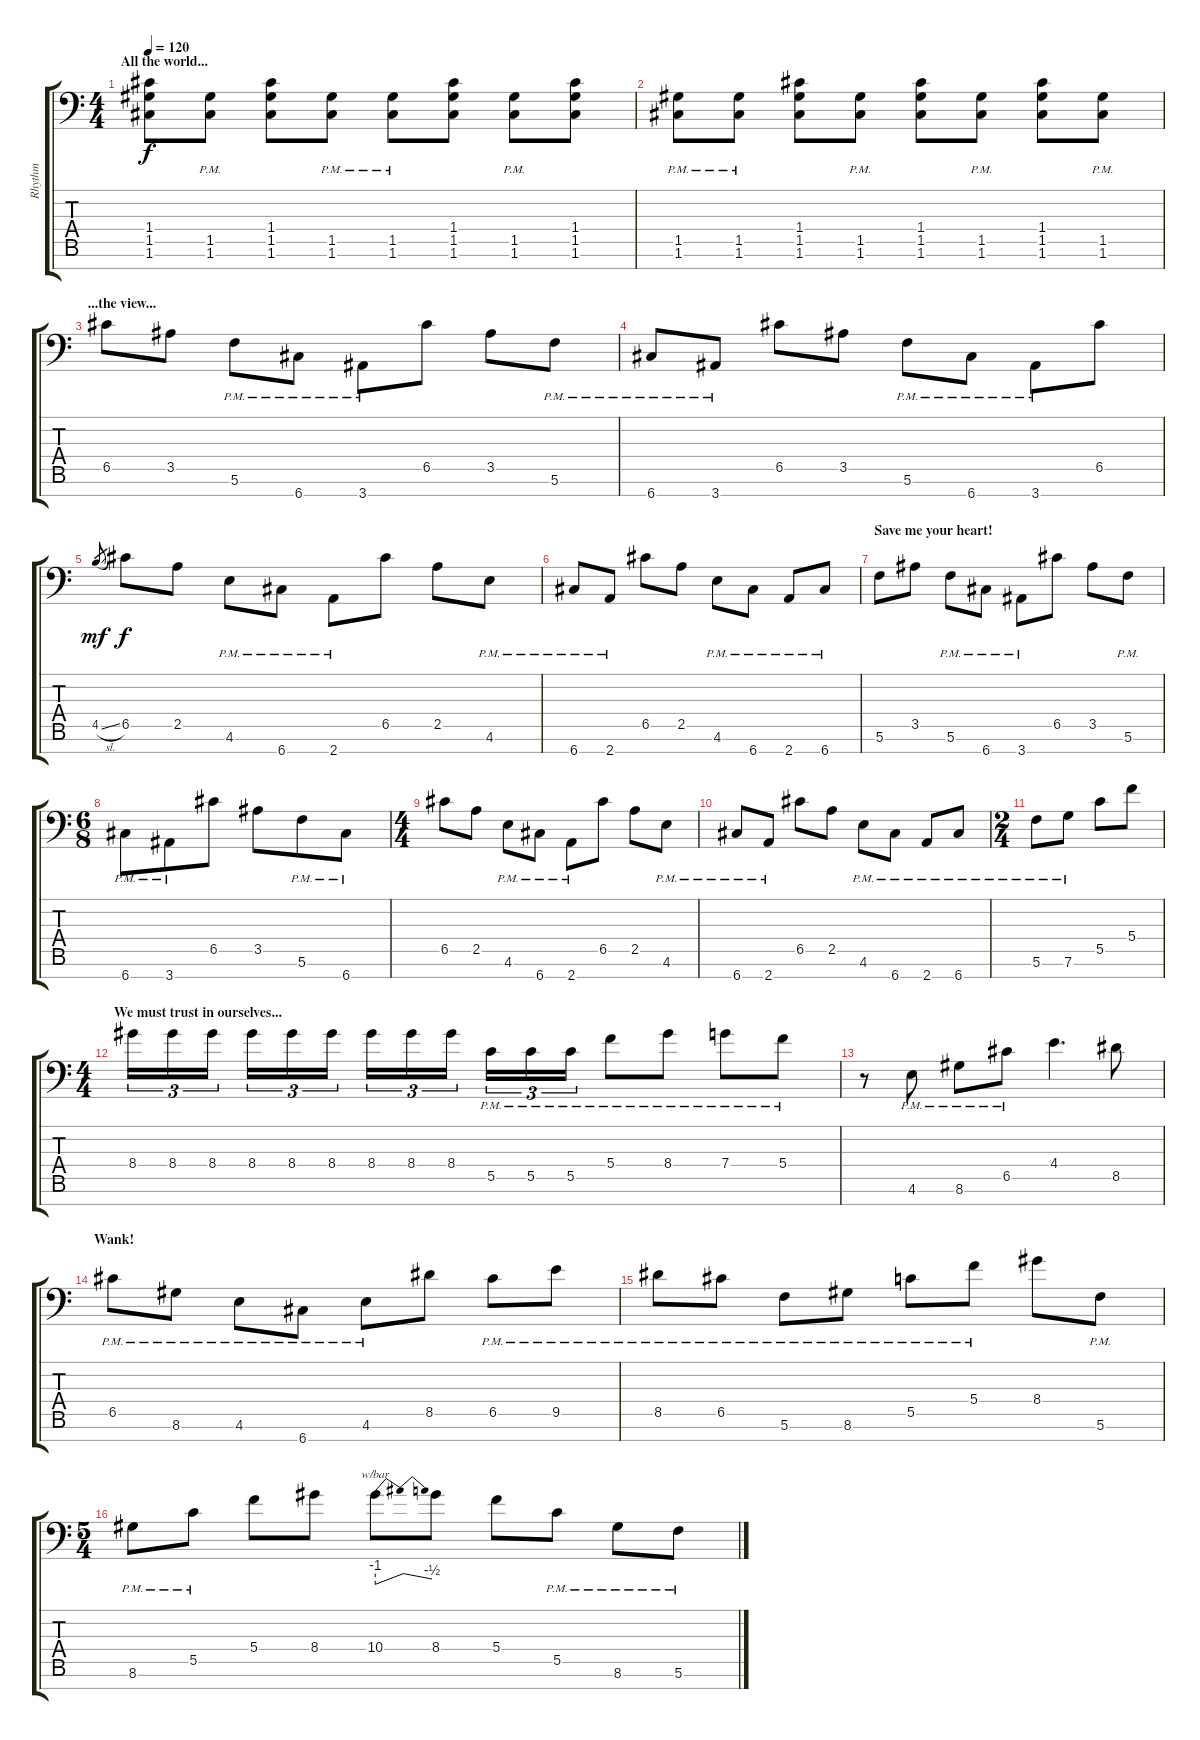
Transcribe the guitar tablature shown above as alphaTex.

\track ("Rhythm" "Rhythm") {instrument distortionguitar}
\staff {score tabs}
\tuning (E4 C4 G3 C3 G2 C2 G1) {hide}
\ts (4 4)
\section ("" "All the world...")
\tempo 120
\clef f4
\ks c
(1.4 1.5 1.6).8{dy f} (1.5{pm} 1.6{pm}).8 (1.4 1.5 1.6).8 (1.5{pm} 1.6{pm}).8 (1.5{pm} 1.6{pm}).8 (1.4 1.5 1.6).8 (1.5{pm} 1.6{pm}).8 (1.4 1.5 1.6).8 |
(1.5{pm} 1.6{pm}).8 (1.5{pm} 1.6{pm}).8 (1.4 1.5 1.6).8 (1.5{pm} 1.6{pm}).8 (1.4 1.5 1.6).8 (1.5{pm} 1.6{pm}).8 (1.4 1.5 1.6).8 (1.5{pm} 1.6{pm}).8 |
\section ("" "...the view...")
6.5.8 3.5.8 5.6{pm}.8 6.7{pm}.8 3.7{pm}.8 6.5.8 3.5.8 5.6{pm}.8 |
6.7{pm}.8 3.7{pm}.8 6.5.8 3.5.8 5.6{pm}.8 6.7{pm}.8 3.7{pm}.8 6.5.8 |
4.5{sl}.8{gr dy mf} 6.5.8{dy f} 2.5.8 4.6{pm}.8 6.7{pm}.8 2.7{pm}.8 6.5.8 2.5.8 4.6{pm}.8 |
6.7{pm}.8 2.7{pm}.8 6.5.8 2.5.8 4.6{pm}.8 6.7{pm}.8 2.7{pm}.8 6.7{pm}.8 |
\section ("" "Save me your heart!")
5.6.8 3.5.8 5.6{pm}.8 6.7{pm}.8 3.7{pm}.8 6.5.8 3.5.8 5.6{pm}.8 |
\ts (6 8)
6.7{pm}.8 3.7{pm}.8 6.5.8 3.5.8 5.6{pm}.8 6.7{pm}.8 |
\ts (4 4)
6.5.8 2.5.8 4.6{pm}.8 6.7{pm}.8 2.7{pm}.8 6.5.8 2.5.8 4.6{pm}.8 |
6.7{pm}.8 2.7{pm}.8 6.5.8 2.5.8 4.6{pm}.8 6.7{pm}.8 2.7{pm}.8 6.7{pm}.8 |
\ts (2 4)
5.6{pm}.8 7.6{pm}.8 5.5.8 5.4.8 |
\ts (4 4)
\section ("" "We must trust in ourselves...")
8.4.16{tu (3 2)} 8.4.16{tu (3 2)} 8.4.16{tu (3 2) beam splitsecondary} 8.4.16{tu (3 2)} 8.4.16{tu (3 2)} 8.4.16{tu (3 2)} 8.4.16{tu (3 2)} 8.4.16{tu (3 2)} 8.4.16{tu (3 2) beam splitsecondary} 5.5{pm}.16{tu (3 2)} 5.5{pm}.16{tu (3 2)} 5.5{pm}.16{tu (3 2)} 5.4{pm}.8 8.4{pm}.8 7.4{pm}.8 5.4{pm}.8 |
r.8 4.6{pm}.8 8.6{pm}.8 6.5{pm}.8 4.4.4{d} 8.5.8 |
\section ("" "Wank!")
6.5{pm}.8 8.6{pm}.8 4.6{pm}.8 6.7{pm}.8 4.6{pm}.8 8.5.8 6.5{pm}.8 9.5{pm}.8 |
8.5{pm}.8 6.5{pm}.8 5.6{pm}.8 8.6{pm}.8 5.5{pm}.8 5.4{pm}.8 8.4.8 5.6{pm}.8 |
\ts (5 4)
8.6{pm}.8 5.5{pm}.8 5.4.8 8.4.8 10.4.8{tbe (dip default 0 -4 15 0 45 0 60 -2)} 8.4.8 5.4.8 5.5{pm}.8 8.6{pm}.8 5.6{pm}.8
